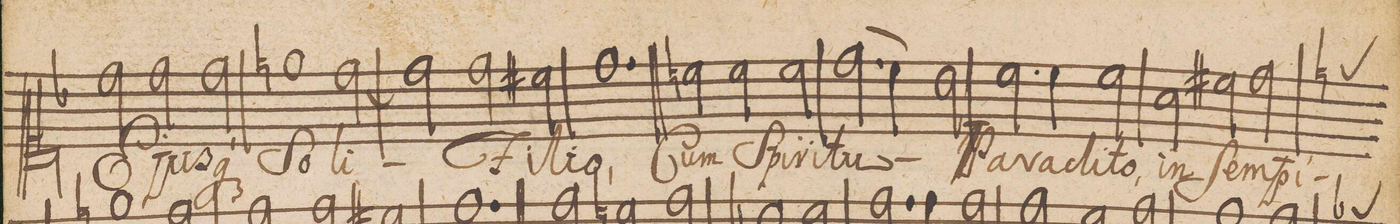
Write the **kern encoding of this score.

**kern	**text
*I"Canto	*
*clefC1	*
*k[e-b-]	*
*M3/2	*
2dd\	E-
2dd\	-jus-
2dd\	-q(ue)
=71	=71
1een	So-
[<2dd\	-li
=72	=72
2dd\]	.
2dd\	Fi-
2cc#X\	-li-
=73	=73
1.dd	-o,
=74||	=74||
2ccn\	Cum
2cc\	Spi-
2cc\	-ri-
=75	=75
(2.dd\	-tu
4cc\)	.
2b-\	Pa-
=76	=76
2.cc\	-ra-
4cc\	-cli-
2cc\	-to,
=77	=77
2a\	in
2cc#X\	Sem-
2dd\	-pi-
*custos:een	*
=78	=78
*-	*-
